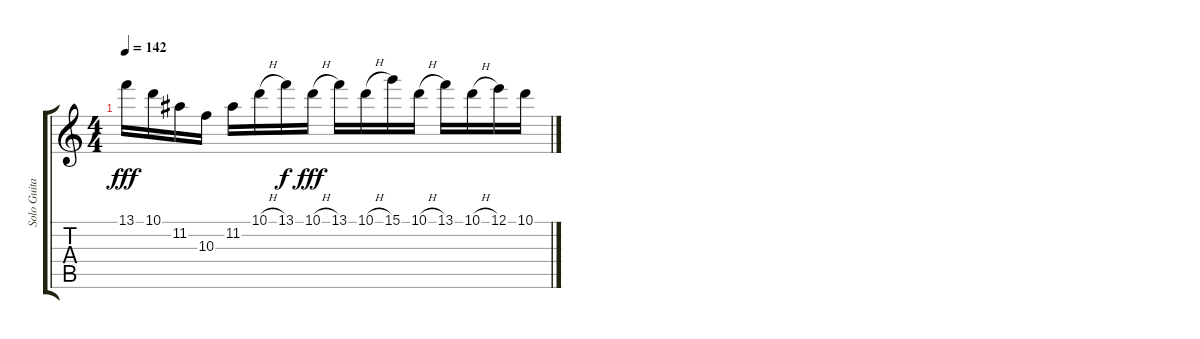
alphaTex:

\track ("Solo Guitar" "Solo Guita") {instrument overdrivenguitar}
\staff {score tabs}
\tuning (E4 B3 G3 D3 A2 E2) {hide}
\ts (4 4)
\tempo 142
\clef g2
\ks c
13.1.16{dy fff} 10.1.16 11.2.16 10.3.16 11.2.16 10.1{h}.16 13.1.16{dy f} 10.1{h}.16{dy fff} 13.1.16 10.1{h}.16 15.1.16 10.1{h}.16 13.1.16 10.1{h}.16 12.1.16 10.1.16
